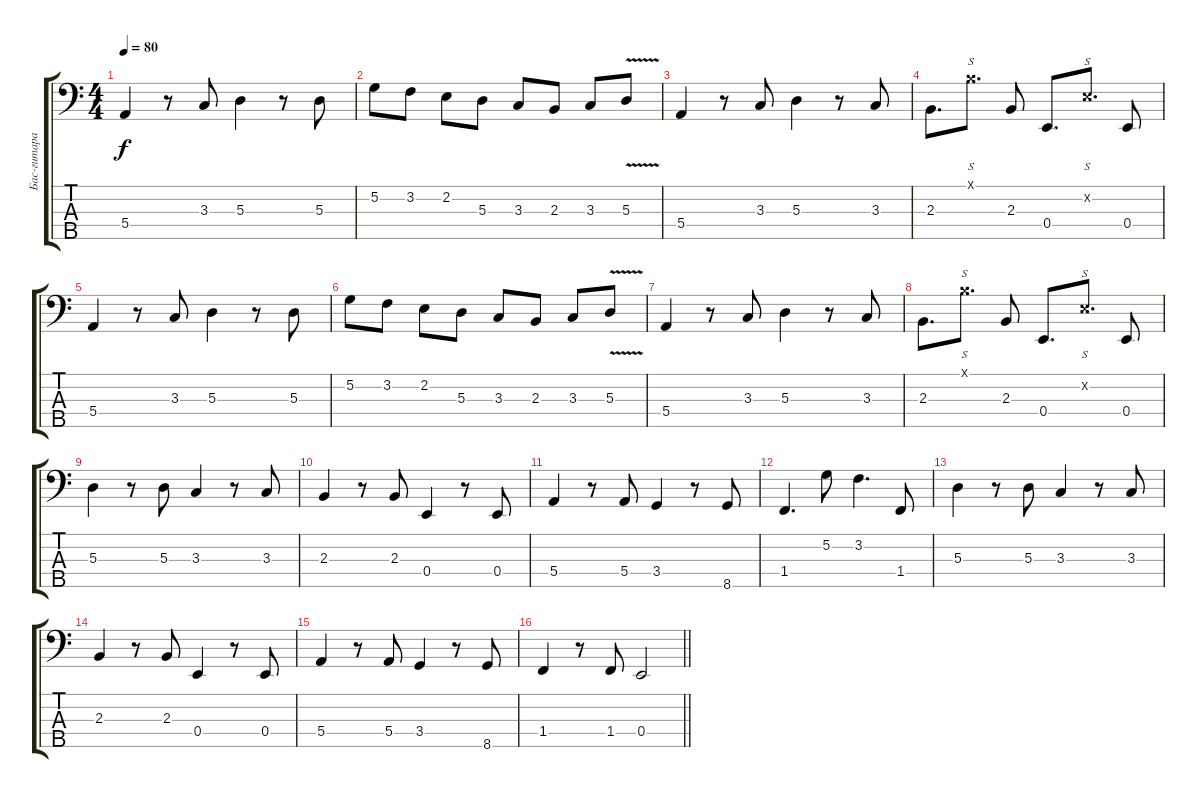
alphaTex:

\track ("Бас-гитара" "Бас-гитара") {instrument fretlessbass}
\staff {score tabs}
\tuning (G2 D2 A1 E1 B0) {hide}
\ts (4 4)
\tempo 80
\clef f4
\ks c
5.4.4{dy f} r.8 3.3.8 5.3.4 r.8 5.3.8 |
5.2.8 3.2.8 2.2.8 5.3.8 3.3.8 2.3.8 3.3.8 5.3{v}.8 |
5.4.4 r.8 3.3.8 5.3.4 r.8 3.3.8 |
2.3.8{d} 4.1{x}.8{s d} 2.3.8 0.4.8{d} 2.2{x}.8{s d} 0.4.8 |
5.4.4 r.8 3.3.8 5.3.4 r.8 5.3.8 |
5.2.8 3.2.8 2.2.8 5.3.8 3.3.8 2.3.8 3.3.8 5.3{v}.8 |
5.4.4 r.8 3.3.8 5.3.4 r.8 3.3.8 |
2.3.8{d} 4.1{x}.8{s d} 2.3.8 0.4.8{d} 2.2{x}.8{s d} 0.4.8 |
5.3.4 r.8 5.3.8 3.3.4 r.8 3.3.8 |
2.3.4 r.8 2.3.8 0.4.4 r.8 0.4.8 |
5.4.4 r.8 5.4.8 3.4.4 r.8 8.5.8 |
1.4.4{d} 5.2.8 3.2.4{d} 1.4.8 |
5.3.4 r.8 5.3.8 3.3.4 r.8 3.3.8 |
2.3.4 r.8 2.3.8 0.4.4 r.8 0.4.8 |
5.4.4 r.8 5.4.8 3.4.4 r.8 8.5.8 |
\barLineRight lightlight
1.4.4 r.8 1.4.8 0.4.2
